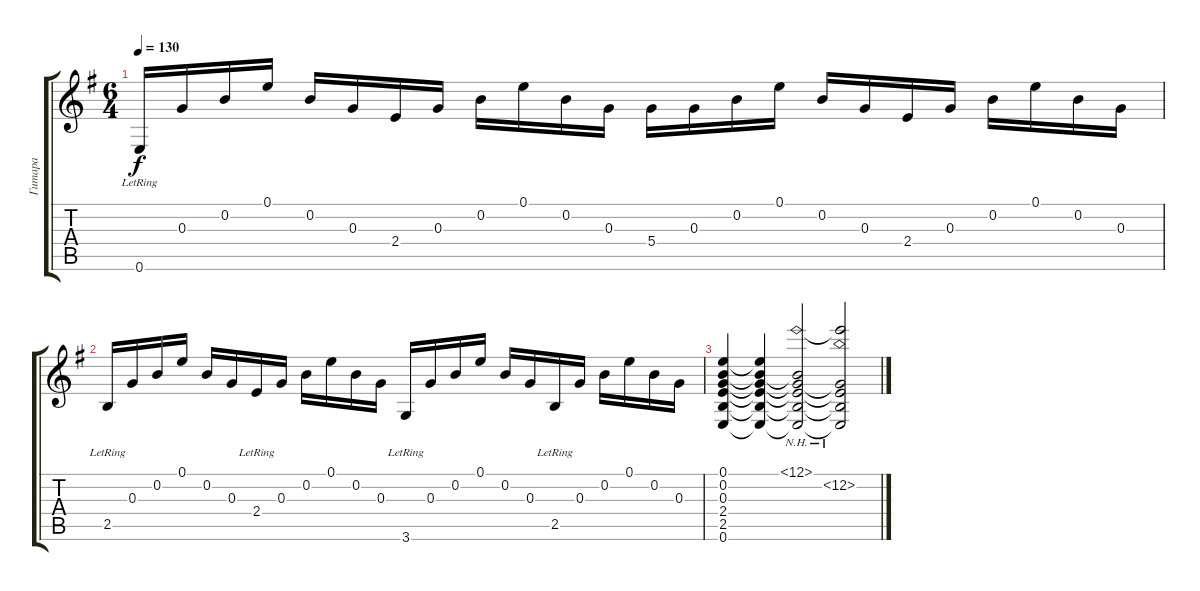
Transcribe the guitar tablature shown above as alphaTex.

\track ("Гитара " "Гитара ") {instrument acousticguitarsteel}
\staff {score tabs}
\tuning (E4 B3 G3 D3 A2 E2) {hide}
\ts (6 4)
\tempo 130
\clef g2
\ks g
0.6{lr}.16{dy f} 0.3.16 0.2.16 0.1.16 0.2.16 0.3.16 2.4.16 0.3.16 0.2.16 0.1.16 0.2.16 0.3.16 5.4.16 0.3.16 0.2.16 0.1.16 0.2.16 0.3.16 2.4.16 0.3.16 0.2.16 0.1.16 0.2.16 0.3.16 |
2.5{lr}.16 0.3.16 0.2.16 0.1.16 0.2.16 0.3.16 2.4{lr}.16 0.3.16 0.2.16 0.1.16 0.2.16 0.3.16 3.6{lr}.16 0.3.16 0.2.16 0.1.16 0.2.16 0.3.16 2.5{lr}.16 0.3.16 0.2.16 0.1.16 0.2.16 0.3.16 |
(0.1 0.2 0.3 2.4 2.5 0.6).4 (0.1{t} 0.2{t} 0.3{t} 2.4{t} 2.5{t} 0.6{t}).4 (12.1{nh} 0.2{t} 0.3{t} 2.4{t} 2.5{t} 0.6{t}).2 (12.1{t} 12.2{nh} 0.3{t} 2.4{t} 2.5{t} 0.6{t}).2
